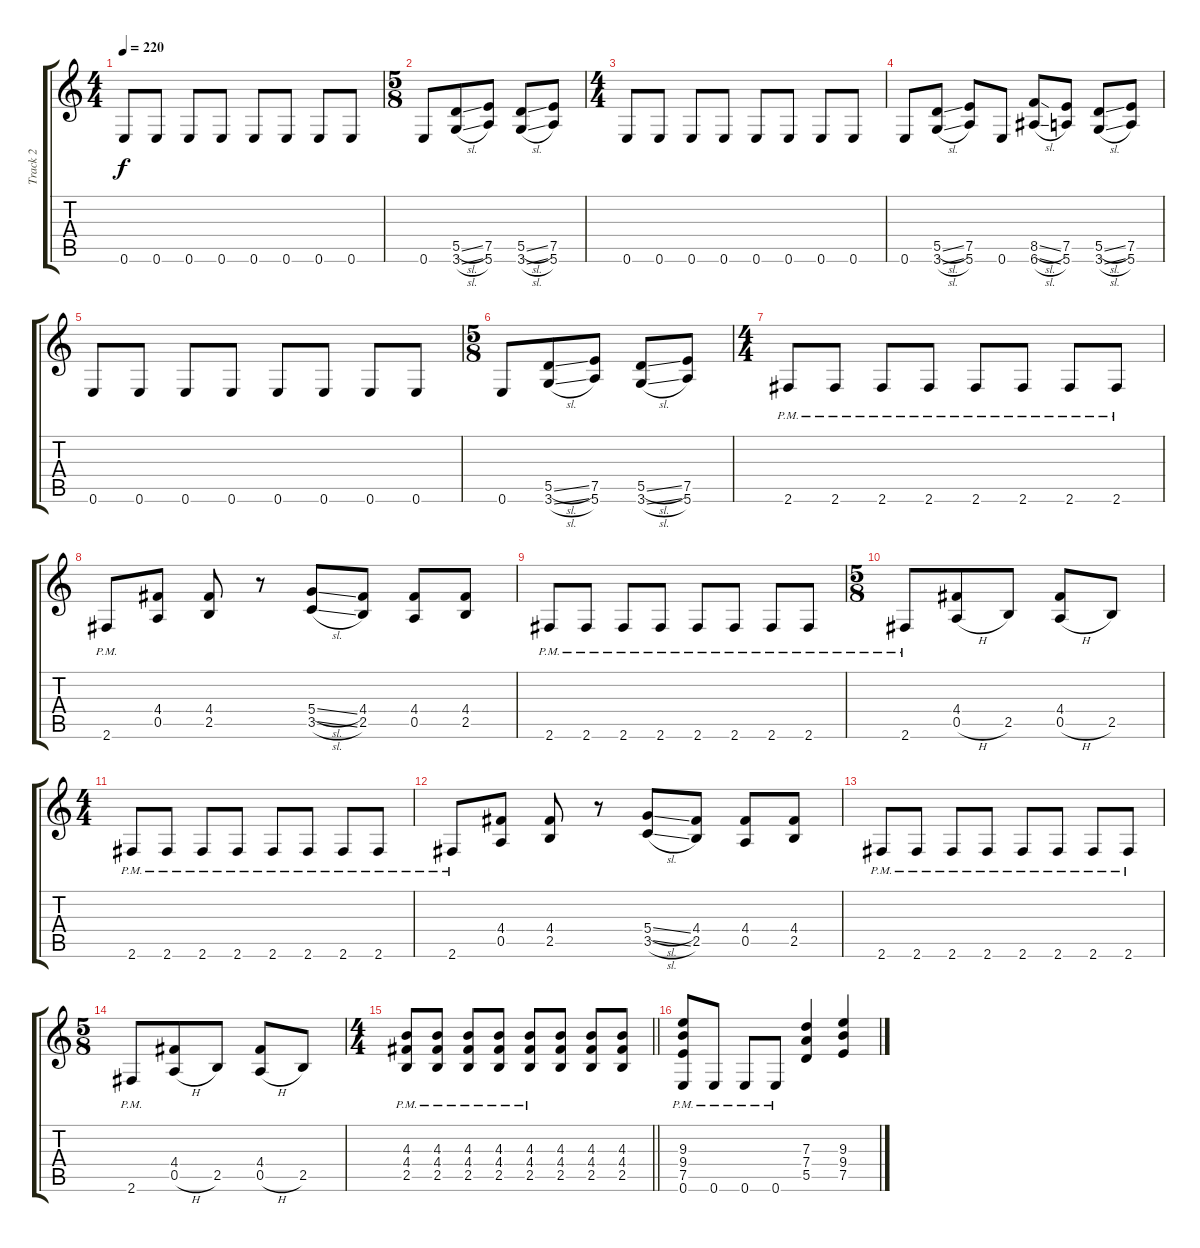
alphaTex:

\track ("Track 2" "Track 2") {instrument distortionguitar}
\staff {score tabs}
\tuning (E4 B3 G3 D3 A2 E2) {hide}
\ts (4 4)
\tempo 220
\clef g2
\ks c
0.6.8{dy f} 0.6.8 0.6.8 0.6.8 0.6.8 0.6.8 0.6.8 0.6.8 |
\ts (5 8)
0.6.8 (5.5{sl} 3.6{sl}).8 (7.5 5.6).8 (5.5{sl} 3.6{sl}).8 (7.5 5.6).8 |
\ts (4 4)
0.6.8 0.6.8 0.6.8 0.6.8 0.6.8 0.6.8 0.6.8 0.6.8 |
0.6.8 (5.5{sl} 3.6{sl}).8 (7.5 5.6).8 0.6.8 (8.5{sl} 6.6{sl}).8 (7.5 5.6).8 (5.5{sl} 3.6{sl}).8 (7.5 5.6).8 |
0.6.8 0.6.8 0.6.8 0.6.8 0.6.8 0.6.8 0.6.8 0.6.8 |
\ts (5 8)
0.6.8 (5.5{sl} 3.6{sl}).8 (7.5 5.6).8 (5.5{sl} 3.6{sl}).8 (7.5 5.6).8 |
\ts (4 4)
2.6{pm}.8 2.6{pm}.8 2.6{pm}.8 2.6{pm}.8 2.6{pm}.8 2.6{pm}.8 2.6{pm}.8 2.6{pm}.8 |
2.6{pm}.8 (4.4 0.5).8 (4.4 2.5).8 r.8 (5.4{sl} 3.5{sl}).8 (4.4 2.5).8 (4.4 0.5).8 (4.4 2.5).8 |
2.6{pm}.8 2.6{pm}.8 2.6{pm}.8 2.6{pm}.8 2.6{pm}.8 2.6{pm}.8 2.6{pm}.8 2.6{pm}.8 |
\ts (5 8)
2.6{pm}.8 (4.4 0.5{h}).8 2.5.8 (4.4 0.5{h}).8 2.5.8 |
\ts (4 4)
2.6{pm}.8 2.6{pm}.8 2.6{pm}.8 2.6{pm}.8 2.6{pm}.8 2.6{pm}.8 2.6{pm}.8 2.6{pm}.8 |
2.6{pm}.8 (4.4 0.5).8 (4.4 2.5).8 r.8 (5.4{sl} 3.5{sl}).8 (4.4 2.5).8 (4.4 0.5).8 (4.4 2.5).8 |
2.6{pm}.8 2.6{pm}.8 2.6{pm}.8 2.6{pm}.8 2.6{pm}.8 2.6{pm}.8 2.6{pm}.8 2.6{pm}.8 |
\ts (5 8)
2.6{pm}.8 (4.4 0.5{h}).8 2.5.8 (4.4 0.5{h}).8 2.5.8 |
\ts (4 4)
\barLineRight lightlight
(4.3{pm} 4.4{pm} 2.5{pm}).8 (4.3{pm} 4.4{pm} 2.5{pm}).8 (4.3{pm} 4.4{pm} 2.5{pm}).8 (4.3{pm} 4.4{pm} 2.5{pm}).8 (4.3{pm} 4.4{pm} 2.5{pm}).8 (4.3 4.4 2.5).8 (4.3 4.4 2.5).8 (4.3 4.4 2.5).8 |
(9.3{pm} 9.4{pm} 7.5{pm} 0.6{pm}).8 0.6{pm}.8 0.6{pm}.8 0.6{pm}.8 (7.3 7.4 5.5).4 (9.3 9.4 7.5).4
